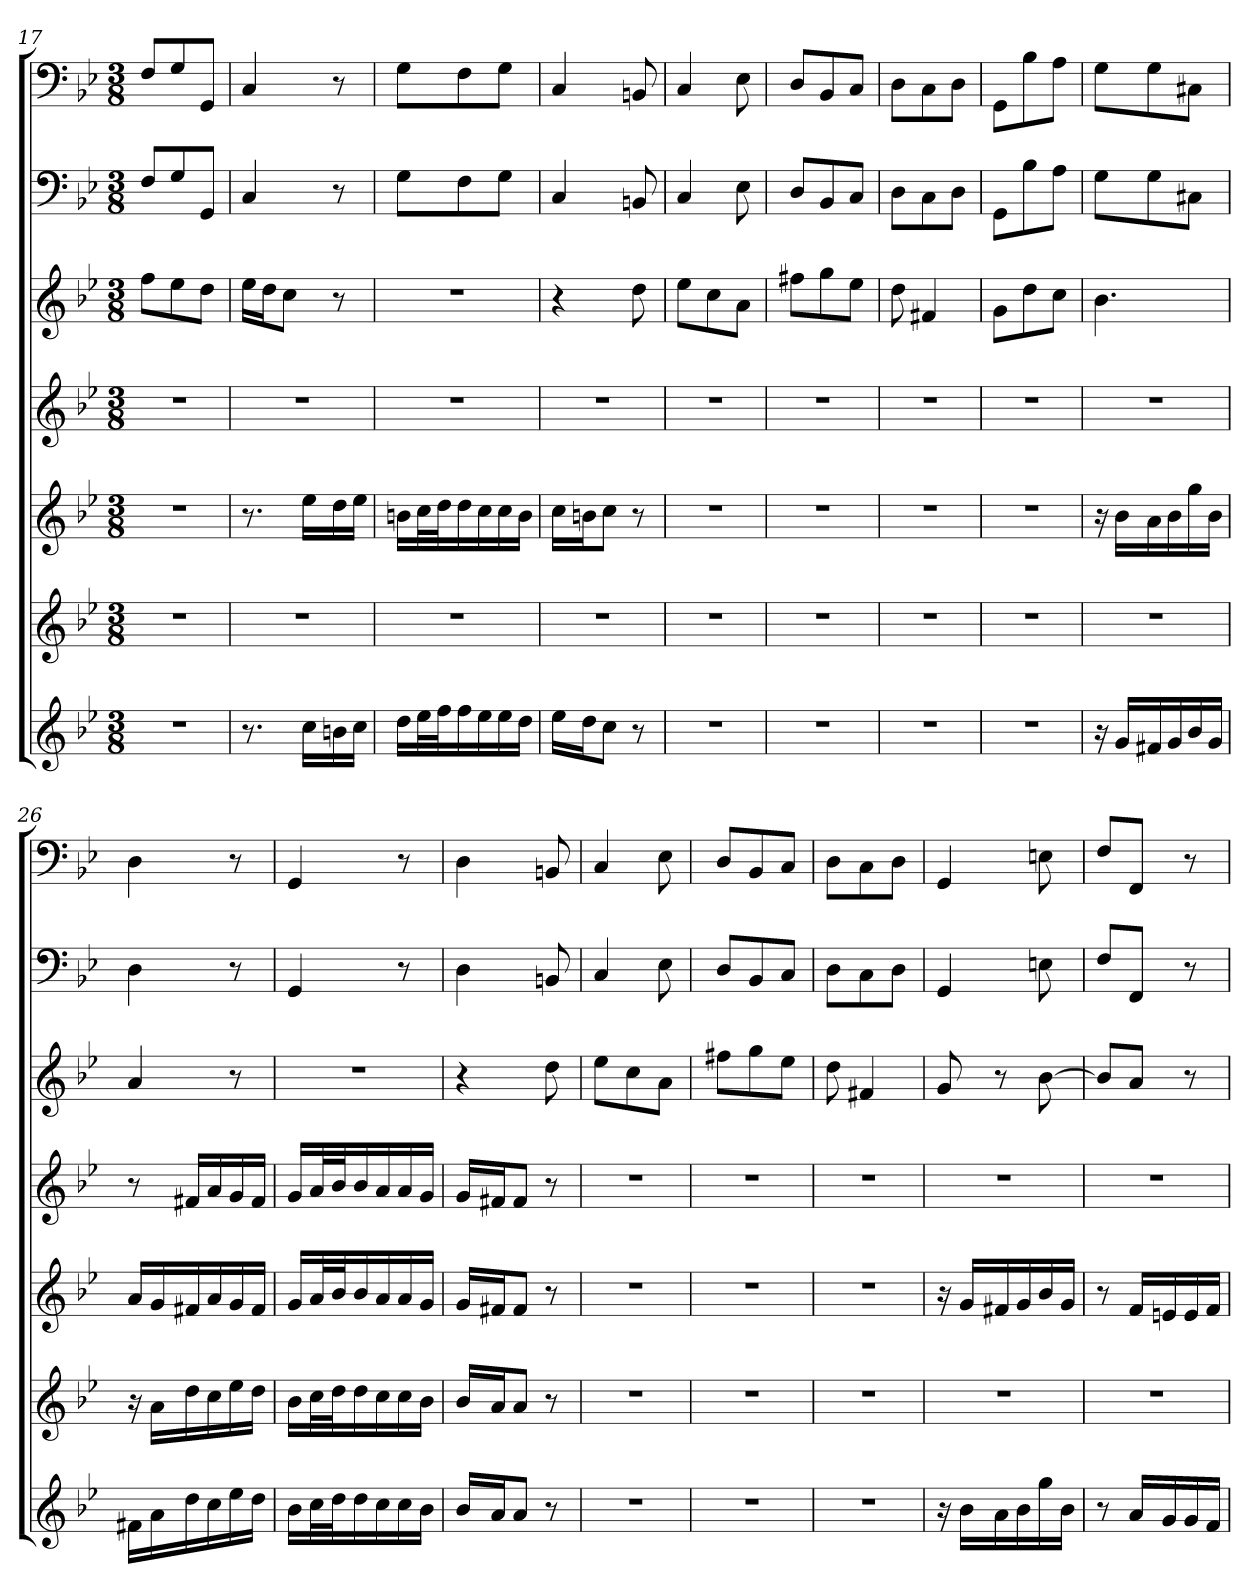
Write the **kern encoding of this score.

**kern	**kern	**kern	**kern	**kern	**kern	**kern
*part7	*part6	*part5	*part4	*part3	*part2	*part1
*staff7	*staff6	*staff5	*staff4	*staff3	*staff2	*staff1
*	*	*	*	*	*clefF4	*clefF4
*k[b-e-]	*k[b-e-]	*k[b-e-]	*k[b-e-]	*k[b-e-]	*k[b-e-]	*k[b-e-]
*g:	*g:	*g:	*g:	*g:	*g:	*g:
*M3/8	*M3/8	*M3/8	*M3/8	*M3/8	*M3/8	*M3/8
=17	=17	=17	=17	=17	=17	=17
4.r	4.r	4.r	4.r	8ffL	8F/L	8F/L
.	.	.	.	8ee-	8G/	8G/
.	.	.	.	8ddJ	8GG/J	8GG/J
=18	=18	=18	=18	=18	=18	=18
8.r	4.r	8.r	4.r	16ee-LL	4C	4C
.	.	.	.	16ddJ	.	.
.	.	.	.	8ccJ	.	.
16ccLL	.	16ee-LL	.	.	.	.
16bn	.	16dd	.	8r	8r	8r
16ccJJ	.	16ee-JJ	.	.	.	.
=19	=19	=19	=19	=19	=19	=19
16ddLL	4.r	16bnLL	4.r	4.r	8G\L	8G\L
32ee-L	.	32ccL	.	.	.	.
32ffJ	.	32ddJ	.	.	.	.
16ff	.	16dd	.	.	8F\	8F\
16ee-	.	16cc	.	.	.	.
16ee-	.	16cc	.	.	8G\J	8G\J
16ddJJ	.	16bJJ	.	.	.	.
=20	=20	=20	=20	=20	=20	=20
16ee-LL	4.r	16ccLL	4.r	4r	4C	4C
16ddJ	.	16bnJ	.	.	.	.
8ccJ	.	8ccJ	.	.	.	.
8r	.	8r	.	8dd	8BBn	8BBn
=21	=21	=21	=21	=21	=21	=21
4.r	4.r	4.r	4.r	8ee-L	4C	4C
.	.	.	.	8cc	.	.
.	.	.	.	8aJ	8E-	8E-
=22	=22	=22	=22	=22	=22	=22
4.r	4.r	4.r	4.r	8ff#XL	8D/L	8D/L
.	.	.	.	8gg	8BB-/	8BB-/
.	.	.	.	8ee-J	8C/J	8C/J
=23	=23	=23	=23	=23	=23	=23
4.r	4.r	4.r	4.r	8dd	8D\L	8D\L
.	.	.	.	4f#X	8C\	8C\
.	.	.	.	.	8D\J	8D\J
=24	=24	=24	=24	=24	=24	=24
4.r	4.r	4.r	4.r	8gL	8GG\L	8GG\L
.	.	.	.	8dd	8B-\	8B-\
.	.	.	.	8ccJ	8A\J	8A\J
=25	=25	=25	=25	=25	=25	=25
16r	4.r	16r	4.r	4.b-	8G\L	8G\L
16gLL	.	16b-LL	.	.	.	.
16f#X	.	16a	.	.	8G\	8G\
16g	.	16b-	.	.	.	.
16b-	.	16gg	.	.	8C#X\J	8C#X\J
16gJJ	.	16b-JJ	.	.	.	.
=26	=26	=26	=26	=26	=26	=26
16f#XLL	16r	16aLL	8r	4a	4D	4D
16a	16aLL	16g	.	.	.	.
16dd	16dd	16f#X	16f#XLL	.	.	.
16cc	16cc	16a	16a	.	.	.
16ee-	16ee-	16g	16g	8r	8r	8r
16ddJJ	16ddJJ	16f#JJ	16f#JJ	.	.	.
=27	=27	=27	=27	=27	=27	=27
16b-LL	16b-LL	16gLL	16gLL	4.r	4GG	4GG
32ccL	32ccL	32aL	32aL	.	.	.
32ddJ	32ddJ	32b-J	32b-J	.	.	.
16dd	16dd	16b-	16b-	.	.	.
16cc	16cc	16a	16a	.	.	.
16cc	16cc	16a	16a	.	8r	8r
16b-JJ	16b-JJ	16gJJ	16gJJ	.	.	.
=28	=28	=28	=28	=28	=28	=28
16b-LL	16b-LL	16gLL	16gLL	4r	4D	4D
16aJ	16aJ	16f#XJ	16f#XJ	.	.	.
8aJ	8aJ	8f#J	8f#J	.	.	.
8r	8r	8r	8r	8dd	8BBn	8BBn
=29	=29	=29	=29	=29	=29	=29
4.r	4.r	4.r	4.r	8ee-L	4C	4C
.	.	.	.	8cc	.	.
.	.	.	.	8aJ	8E-	8E-
=30	=30	=30	=30	=30	=30	=30
4.r	4.r	4.r	4.r	8ff#XL	8D/L	8D/L
.	.	.	.	8gg	8BB-/	8BB-/
.	.	.	.	8ee-J	8C/J	8C/J
=31	=31	=31	=31	=31	=31	=31
4.r	4.r	4.r	4.r	8dd	8D\L	8D\L
.	.	.	.	4f#X	8C\	8C\
.	.	.	.	.	8D\J	8D\J
=32	=32	=32	=32	=32	=32	=32
16r	4.r	16r	4.r	8g	4GG	4GG
16b-LL	.	16gLL	.	.	.	.
16a	.	16f#X	.	8r	.	.
16b-	.	16g	.	.	.	.
16gg	.	16b-	.	[8b-	8En	8En
16b-JJ	.	16gJJ	.	.	.	.
=33	=33	=33	=33	=33	=33	=33
8r	4.r	8r	4.r	8b-L]	8F/L	8F/L
16aLL	.	16fLL	.	8aJ	8FF/J	8FF/J
16g	.	16en	.	.	.	.
16g	.	16e	.	8r	8r	8r
16fJJ	.	16fJJ	.	.	.	.
=	=	=	=	=	=	=
*-	*-	*-	*-	*-	*-	*-
